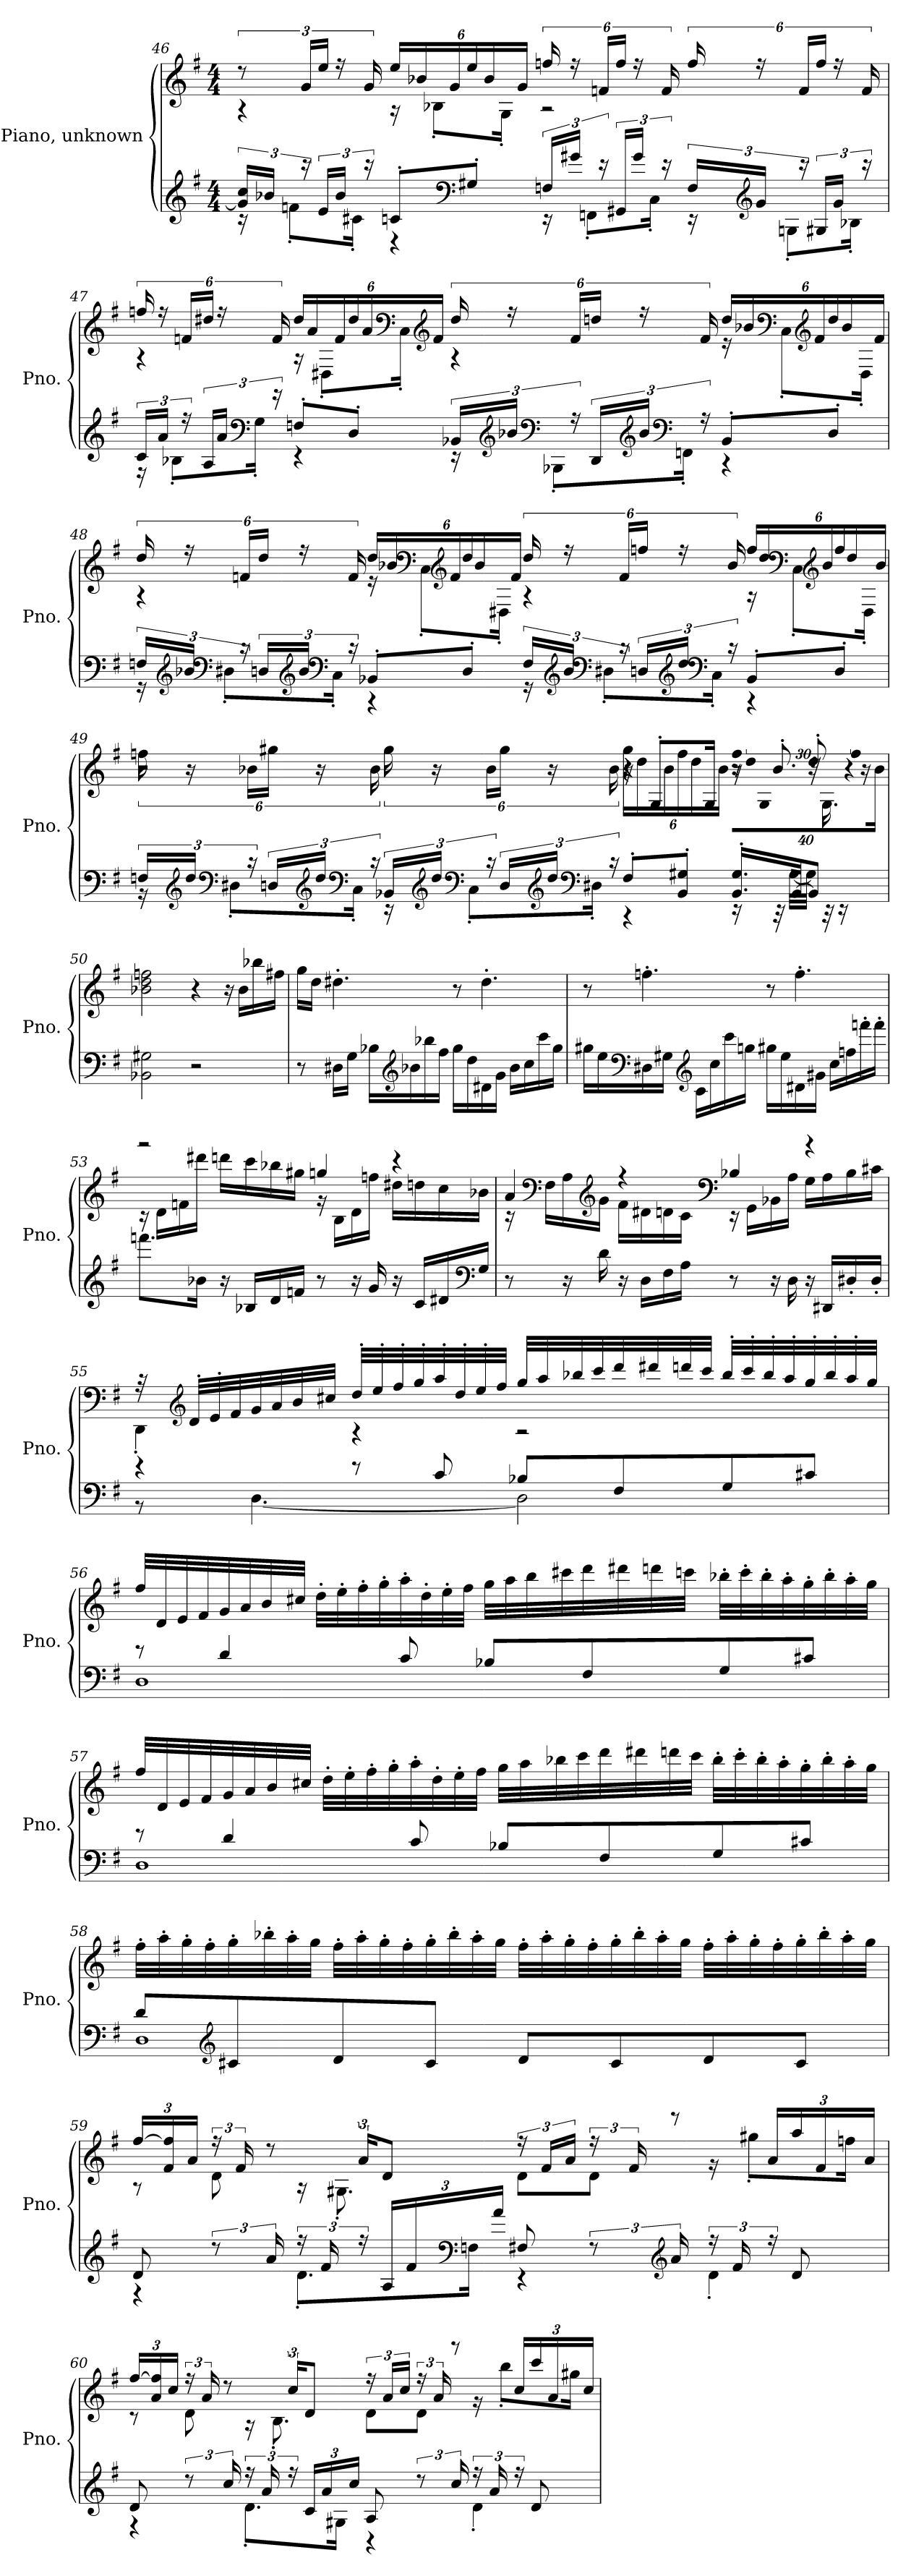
**kern	**kern
*part1	*part1
*staff2	*staff1
*I"Piano, unknown	*
*I'Pno.	*
!!LO:LB:g=z
*clefG2	*clefG2
*k[f#]	*k[f#]
*M4/4	*M4/4
=46	=46
*^	*^
24g/] 24cc/LL	16r	12r	4r
24b-X/JJ	.	.	.
.	8fn'\L	.	.
24r	.	24g/LL	.
24e/LL	.	24ee/JJ	.
24b-/JJ	.	24r	.
.	16c#X'\Jk	.	.
24r	.	24g/	.
*	*	*Xbrackettup	*
8cn'/L	4r	24ee/LL	16r
.	.	24b-X/	.
.	.	.	8B-X'\L
.	.	24g/	.
*clefF4	*	*	*
8G#X'/J	.	24ee/	.
.	.	24b-/	.
.	.	.	16G'\Jk
.	.	24g/JJ	.
*	*	*brackettup	*
24Fn/LL	16r	24ffn/	2r
24g#X/JJ	.	24r	.
.	8FFn'\L	.	.
24r	.	24fn/LL	.
24GG#X/LL	.	24ff/JJ	.
24g#/JJ	.	24r	.
.	16C'\Jk	.	.
24r	.	24f/	.
24F/LL	16r	24ff/	.
*clefG2	*	*	*
24g#/JJ	.	24r	.
.	8Gn'\L	.	.
24r	.	24f/LL	.
24G#X/LL	.	24ff/JJ	.
24g#/JJ	.	24r	.
.	16B-X'\Jk	.	.
24r	.	24f/	.
!!LO:LB:g=z	!!
=47	=47	=47	=47
24c/LL	16r	24ffn/	4r
24a/JJ	.	24r	.
.	8B-X'\L	.	.
24r	.	24fn/LL	.
24A/LL	.	24dd#X/JJ	.
24a/JJ	.	24r	.
*clefF4	*	*	*
.	16G'\Jk	.	.
24r	.	24f/	.
*	*	*Xbrackettup	*
8Fn'/L	4r	24dd#/LL	16r
.	.	24a/	.
.	.	.	8D#X'\L
.	.	24f/	.
8D'/J	.	24dd#/	.
.	.	24a/	.
*	*	*clefF4	*
.	.	.	16C'\Jk
*	*	*clefG2	*
.	.	24f/JJ	.
*	*	*brackettup	*
24BB-X/LL	16r	24dd#/	4r
*clefG2	*	*	*
24b-X/JJ	.	24r	.
*clefF4	*	*	*
.	8BBB-X'\L	.	.
24r	.	24f/LL	.
24DD/LL	.	24ddn/JJ	.
*clefG2	*	*	*
24b-/JJ	.	24r	.
*clefF4	*	*	*
.	16FFn'\Jk	.	.
24r	.	24f/	.
*	*	*Xbrackettup	*
8BB-'/L	4r	24dd/LL	16r
.	.	24b-X/	.
*	*	*clefF4	*
.	.	.	8C'\L
*	*	*clefG2	*
.	.	24f/	.
8D'/J	.	24dd/	.
.	.	24b-/	.
.	.	.	16D#'\Jk
.	.	24f/JJ	.
!!LO:LB:g=z	!!
=48	=48	=48	=48
*	*	*brackettup	*
24Fn/LL	16r	24dd/	4r
*clefG2	*	*	*
24b-X/JJ	.	24r	.
*clefF4	*	*	*
.	8D#X'\L	.	.
24r	.	24fn/LL	.
24Dn/LL	.	24dd/JJ	.
*clefG2	*	*	*
24b-/JJ	.	24r	.
*clefF4	*	*	*
.	16C'\Jk	.	.
24r	.	24f/	.
*	*	*Xbrackettup	*
8BB-X'/L	4r	24dd/LL	16r
.	.	24b-X/	.
*	*	*clefF4	*
.	.	.	8C'\L
*	*	*clefG2	*
.	.	24f/	.
8D'/J	.	24dd/	.
.	.	24b-/	.
.	.	.	16D#X'\Jk
.	.	24f/JJ	.
*	*	*brackettup	*
24F/LL	16r	24dd/	4r
*clefG2	*	*	*
24b-/JJ	.	24r	.
*clefF4	*	*	*
.	8D#X'\L	.	.
24r	.	24f/LL	.
24Dn/LL	.	24ffn/JJ	.
*clefG2	*	*	*
24dd/JJ	.	24r	.
*clefF4	*	*	*
.	16C'\Jk	.	.
24r	.	24b-/	.
*	*	*Xbrackettup	*
8BB-'/L	4r	24ff/LL	16r
.	.	24dd/	.
*	*	*clefF4	*
.	.	.	8C'\L
*	*	*clefG2	*
.	.	24b-/	.
8D'/J	.	24ff/	.
.	.	24dd/	.
.	.	.	16D#'\Jk
.	.	24b-/JJ	.
!!LO:LB:g=z
=49	=49	=49	=49
*	*	*	*brackettup
*	*	*^	*^
24Fn/LL	16r	2r	24ffn\	2r	2r
*clefG2	*	*	*	*	*
24dd/JJ	.	.	24r	.	.
*clefF4	*	*	*	*	*
.	8D#X'\L	.	.	.	.
24r	.	.	24b-X\LL	.	.
24Dn/LL	.	.	24gg#X\JJ	.	.
*clefG2	*	*	*	*	*
24dd/JJ	.	.	24r	.	.
*clefF4	*	*	*	*	*
.	16C'\Jk	.	.	.	.
24r	.	.	24b-\	.	.
24BB-X/LL	16r	.	24gg#\	.	.
*clefG2	*	*	*	*	*
24dd/JJ	.	.	24r	.	.
*clefF4	*	*	*	*	*
.	8C'\L	.	.	.	.
24r	.	.	24b-\LL	.	.
24D/LL	.	.	24gg#\JJ	.	.
*clefG2	*	*	*	*	*
24dd/JJ	.	.	24r	.	.
*clefF4	*	*	*	*	*
.	16D#X'\Jk	.	.	.	.
24r	.	.	24b-\	.	.
*	*	*	*Xbrackettup	*	*
8F'/L	4r	4r	24gg#\LL	16r	4r
.	.	.	24dd\	.	.
.	.	.	.	8G'/L	.
.	.	.	24b-\	.	.
8BB-/' 8G#X/'J	.	.	24ff\	.	.
.	.	.	24dd\	.	.
.	.	.	.	16G/Jk	.
.	.	.	24b-\JJ	.	.
*	*	*	*brackettup	*	*
!	!	!	!LO:N:vis=32	!	!
16.BB-/' 16.G#/'LL	16r	8r	640%23ff\LLL	16r	8r
!	!	!	!LO:N:vis=64	!	!
.	.	.	960%17dd\K	.	.
!	!	!	!LO:N:vis=32	!	!
.	.	.	640%23G\JJJ	.	.
.	32r	.	.	8.b-'/	.
!	!	!	!LO:N:vis=64	!	!
.	.	.	960%17r	.	.
[32BB-/JK	[32G#\LLL	.	.	.	.
!	!	!	!LO:N:vis=64	!	!
.	.	.	960%17ff\	.	.
8BB-/J]	32G#\JJJ]	8dd'/	16r	.	32r
.	32r	.	.	.	16.G\
.	16r	.	16b-\	.	.
*v	*v	*	*	*	*
*	*v	*v	*v	*v
!!LO:PB:g=z
=50	=50
2BB-X\ 2G#X\	2b-X\ 2dd\ 2ffn\
2r	4r
.	16r
.	16b-\LL
.	16bb-X\
.	16ff#X\JJ
=51	=51
8r	16gg\LL
.	16dd\JJ
16D#X\LL	4.dd#X'\
16G\JJ	.
16B-X\LL	.
*clefG2	*
16b-X\	.
16bb-X\	.
16ff#\JJ	.
16gg\LL	8r
16dd\	.
16d#X\	4.dd#'\
16g\JJ	.
16b-\LL	.
16cc\	.
16ccc\	.
16gg\JJ	.
!!LO:LB:g=z
=52	=52
16gg#X\LL	8r
16ee\	.
*clefF4	*
16D#X\	4.ffn'\
16G#X\JJ	.
*clefG2	*
16c\LL	.
16cc\	.
16ccc\	.
16ggn\JJ	.
16gg#X\LL	8r
16ee\	.
16d#X\	4.ff'\
16g#X\JJ	.
16cc\LL	.
16ffn\	.
16fffn'\	.
16fff'\JJ	.
!!LO:LB:g=z
=53	=53
*	*^
8.fffn\L	2r	16r
.	.	16d\LL
.	.	16fn\
16b-X\Jk	.	16ddd#X\JJ
16r	.	16dddn\LL
16B-X/LL	.	16ccc\
16d/	.	16bb-X\
16fn/JJ	.	16gg#X\JJ
8r	4ggn/	16r
.	.	16B\LL
16r	.	16d\
16g/	.	16ffn\JJ
16r	4r	16dd#X\LL
16c/LL	.	16ddn\
16d#X/	.	16cc\
*clefF4	*	*
16G/JJ	.	16b-X\JJ
!!LO:LB:g=z	!!
=54	=54	=54
8r	4a/	16r
*	*clefF4	*
.	.	16F#\LL
16r	.	16A\
*	*clefG2	*
16d\	.	16g\JJ
16r	4r	16f#\LL
16D\LL	.	16d#X\
16F#\	.	16dn\
16A\JJ	.	16c\JJ
*	*clefF4	*
8r	4B-X/	16r
.	.	16GG\LL
16r	.	16BB-X\
16D\	.	16A\JJ
16r	4r	16G\LL
16DD#X/LL	.	16A\
16D#X'/	.	16B-\
16D#'/JJ	.	16c#X\JJ
!!LO:LB:g=z	!!
=55	=55	=55
*^	*	*
4r	8r	32r	4DD'\
*	*	*clefG2	*
.	.	32d'/LLL	.
.	.	32e'/	.
.	.	32f#/	.
.	[4.D\	32g/	.
.	.	32a/	.
.	.	32b/	.
.	.	32cc#X/JJJ	.
8r	.	32dd'/LLL	4r
.	.	32ee'/	.
.	.	32ff#'/	.
.	.	32gg'/	.
8c/	.	32aa'/	.
.	.	32dd'/	.
.	.	32ee'/	.
.	.	32ff#/JJJ	.
8B-X/L	2D\]	32gg/LLL	2r
.	.	32aa/	.
.	.	32bb-X/	.
.	.	32ccc/	.
8F#/	.	32ddd/	.
.	.	32ddd#X/	.
.	.	32dddn/	.
.	.	32ccc/JJJ	.
8G/	.	32bb-'/LLL	.
.	.	32ccc'/	.
.	.	32bb-'/	.
.	.	32aa'/	.
8c#X/J	.	32gg'/	.
.	.	32bb-'/	.
.	.	32aa'/	.
.	.	32gg/JJJ	.
*	*	*v	*v
!!LO:LB:g=z
=56	=56	=56
8r	1D	32ff#/LLL
.	.	32d/
.	.	32e/
.	.	32f#/
4d/	.	32g/
.	.	32a/
.	.	32b/
.	.	32cc#X/JJJ
.	.	32dd'\LLL
.	.	32ee'\
.	.	32ff#'\
.	.	32gg'\
8c/	.	32aa'\
.	.	32dd'\
.	.	32ee'\
.	.	32ff#\JJJ
8B-X/L	.	32gg\LLL
.	.	32aa\
.	.	32bb\
.	.	32ccc#X\
8F#/	.	32ddd\
.	.	32ddd#X\
.	.	32dddn\
.	.	32cccn\JJJ
8G/	.	32bb-X'\LLL
.	.	32ccc'\
.	.	32bb-'\
.	.	32aa'\
8c#X/J	.	32gg'\
.	.	32bb-'\
.	.	32aa'\
.	.	32gg\JJJ
!!LO:PB:g=z
=57	=57	=57
8r	1D	32ff#/LLL
.	.	32d/
.	.	32e/
.	.	32f#/
4d/	.	32g/
.	.	32a/
.	.	32b/
.	.	32cc#X/JJJ
.	.	32dd'\LLL
.	.	32ee'\
.	.	32ff#'\
.	.	32gg'\
8c/	.	32aa'\
.	.	32dd'\
.	.	32ee'\
.	.	32ff#\JJJ
8B-X/L	.	32gg\LLL
.	.	32aa\
.	.	32bb-X\
.	.	32ccc\
8F#/	.	32ddd\
.	.	32ddd#X\
.	.	32dddn\
.	.	32ccc\JJJ
8G/	.	32bb-'\LLL
.	.	32ccc'\
.	.	32bb-'\
.	.	32aa'\
8c#X/J	.	32gg'\
.	.	32bb-'\
.	.	32aa'\
.	.	32gg\JJJ
!!LO:LB:g=z
=58	=58	=58
8d/L	1D	32ff#'\LLL
.	.	32aa'\
.	.	32gg'\
.	.	32ff#'\
*clefG2	*	*
8c#X/	.	32gg'\
.	.	32bb-X'\
.	.	32aa'\
.	.	32gg\JJJ
8d/	.	32ff#'\LLL
.	.	32aa'\
.	.	32gg'\
.	.	32ff#'\
8c#/J	.	32gg'\
.	.	32bb-'\
.	.	32aa'\
.	.	32gg\JJJ
8d/L	.	32ff#'\LLL
.	.	32aa'\
.	.	32gg'\
.	.	32ff#'\
8c#/	.	32gg'\
.	.	32bb-'\
.	.	32aa'\
.	.	32gg\JJJ
8d/	.	32ff#'\LLL
.	.	32aa'\
.	.	32gg'\
.	.	32ff#'\
8c#/J	.	32gg'\
.	.	32bb-'\
.	.	32aa'\
.	.	32gg\JJJ
!!LO:LB:g=z
=59	=59	=59
*	*	*Xbrackettup
*	*	*^
8d/	4r	[24ff#/LL	8r
.	.	24f#/ 24ff#/]	.
.	.	24a/JJ	.
*	*	*brackettup	*
12r	.	24r	8d\
.	.	24f#/	.
24a/	.	8r	.
24r	8.d'\L	.	16r
24f#/	.	.	.
.	.	.	8.G#X'\
24r	.	24a/KL	.
*Xbrackettup	*	*	*
24A/LL	.	8d/J	.
24f#/	.	.	.
*clefF4	*	*	*
.	16Fn\Jk	.	.
24a/JJ	.	.	.
8F#X/	4r	24r	8d\L
.	.	24f#/LL	.
.	.	24a/JJ	.
*brackettup	*	*	*
12r	.	24r	8d\J
.	.	24f#/	.
*clefG2	*	*	*
24a/	.	8r	.
24r	4d'\	.	16r
24f#/	.	.	.
.	.	.	8gg#X'\L
24r	.	24a/LL	.
*	*	*Xbrackettup	*
8d/	.	24aa/	.
.	.	24f#/	.
.	.	.	16ffn\Jk
.	.	24a/JJ	.
!!LO:LB:g=z	!!
=60	=60	=60	=60
8d/	4r	[24ff#/LL	8r
.	.	24a/ 24ff#/]	.
.	.	24cc/JJ	.
*	*	*brackettup	*
12r	.	24r	8d\
.	.	24a/	.
24cc/	.	8r	.
24r	8.d'\L	.	16r
24a/	.	.	.
.	.	.	8.B'\
24r	.	24cc/KL	.
*Xbrackettup	*	*	*
24c/LL	.	8d/J	.
24a/	.	.	.
.	16G#X\Jk	.	.
24cc/JJ	.	.	.
8A/	4r	24r	8d\L
.	.	24a/LL	.
.	.	24cc/JJ	.
*brackettup	*	*	*
12r	.	24r	8d\J
.	.	24a/	.
24cc/	.	8r	.
24r	4d'\	.	16r
24a/	.	.	.
.	.	.	8bb'\L
24r	.	24cc/LL	.
*	*	*Xbrackettup	*
8d/	.	24ccc/	.
.	.	24a/	.
.	.	.	16gg#X\Jk
.	.	24cc/JJ	.
*v	*v	*	*
*	*v	*v
=	=
*-	*-
